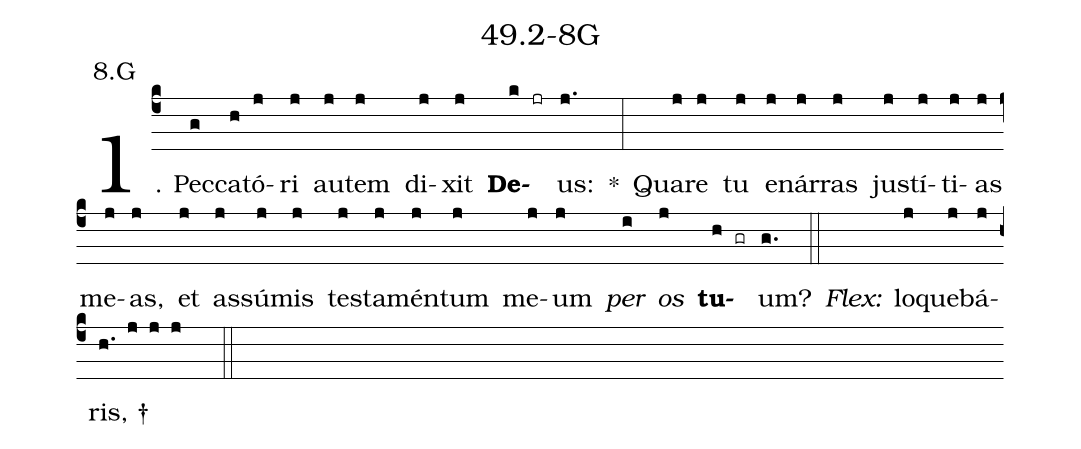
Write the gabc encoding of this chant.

name: 49.2-8G;
annotation: 8.G;
%%
(c4)1. Pec(g)ca(h)tó(j)ri(j) au(j)tem(j) di(j)xit(j) <b>De</b>(k jr)us:(j.) *(:) Qua(j)re(j) tu(j) e(j)nár(j)ras(j) jus(j)tí(j)ti(j)as(j) me(j)as,(j) et(j) as(j)sú(j)mis(j) tes(j)ta(j)mén(j)tum(j) me(j)um(j) <i>per</i>(i) <i>os</i>(j) <b>tu</b>(h gr)um?(g.) (::)
<i>Flex:</i>()  lo(j)que(j)bá(j)ris, †(h. j j j  ::)

%E(j) u(j) o(i) u(j) a(h) e.(g.) (::)
